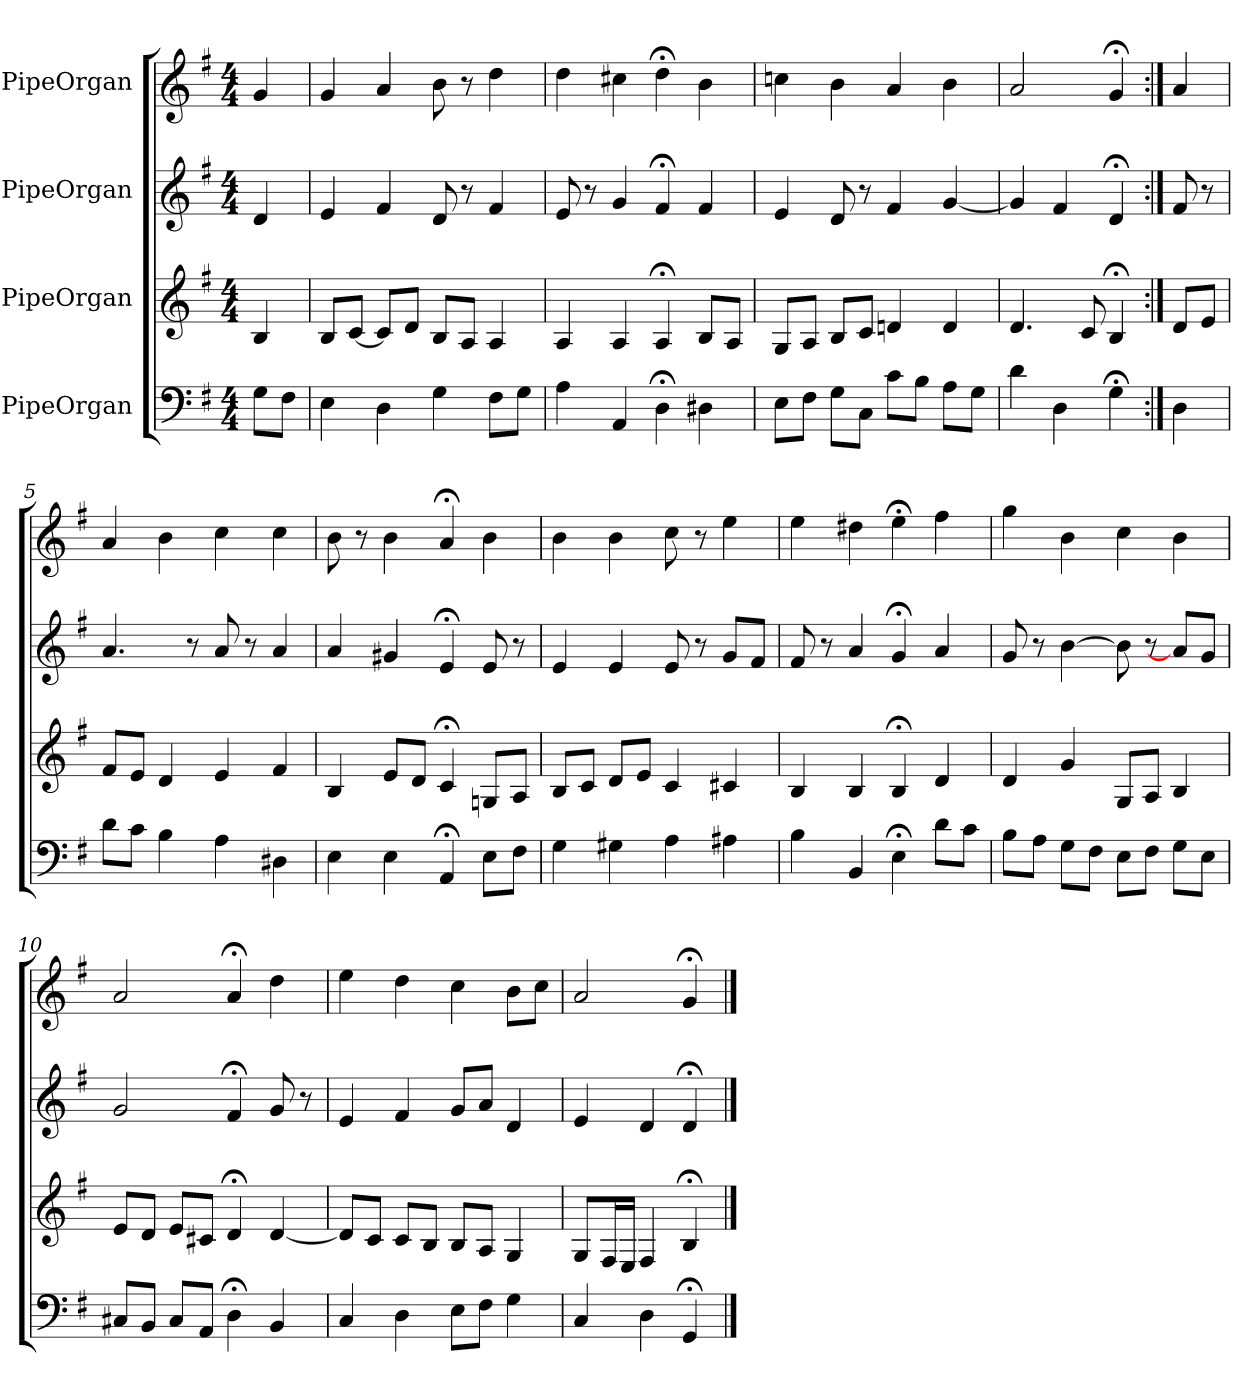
**kern	**kern	**kern	**kern
*part4	*part3	*part2	*part1
*staff4	*staff3	*staff2	*staff1
*I"PipeOrgan	*I"PipeOrgan	*I"PipeOrgan	*I"PipeOrgan
*k[f#]	*k[f#]	*k[f#]	*k[f#]
*G:	*G:	*G:	*G:
*M4/4	*M4/4	*M4/4	*M4/4
*MM60	*MM60	*MM60	*MM60
=	=	=	=
8GL	4B	4d	4g
8F#J	.	.	.
=1	=1	=1	=1
4E	8BL	4e	4g
.	[8cJ	.	.
4D	8cL]	4f#	4a
.	8dJ	.	.
4G	8BL	8d	8b
.	8AJ	8r	8r
8F#L	4A	4f#	4dd
8GJ	.	.	.
=2	=2	=2	=2
4A	4A	8e	4dd
.	.	8r	.
4AA	4A	4g	4cc#X
4D;<	4A;<	4f#;<	4dd;<
4D#X	8BL	4f#	4b
.	8AJ	.	.
=3	=3	=3	=3
8EL	8GL	4e	4ccn
8F#J	8AJ	.	.
8GL	8BL	8d	4b
8CJ	8cJ	8r	.
8cL	4dn	4f#	4a
8BJ	.	.	.
8AL	4d	[4g	4b
8GJ	.	.	.
=4	=4	=4	=4
4d	4.d	4g]	2a
4D	.	4f#	.
.	8c	.	.
4G;<	4B;<	4d;<	4g;<
=:|!	=:|!	=:|!	=:|!
4D	8dL	8f#	4a
.	8eJ	8r	.
=5	=5	=5	=5
8dL	8f#L	4.a	4a
8cJ	8eJ	.	.
4B	4d	.	4b
.	.	8r	.
4A	4e	8a	4cc
.	.	8r	.
4D#X	4f#	4a	4cc
=6	=6	=6	=6
4E	4B	4a	8b
.	.	.	8r
4E	8eL	4g#X	4b
.	8dJ	.	.
4AA;<	4c;<	4e;<	4a;<
8EL	8GnL	8e	4b
8F#J	8AJ	8r	.
=7	=7	=7	=7
4G	8BL	4e	4b
.	8cJ	.	.
4G#X	8dL	4e	4b
.	8eJ	.	.
4A	4c	8e	8cc
.	.	8r	8r
4A#X	4c#X	8gL	4ee
.	.	8f#J	.
=8	=8	=8	=8
4B	4B	8f#	4ee
.	.	8r	.
4BB	4B	4a	4dd#X
4E;<	4B;<	4g;<	4ee;<
8dL	4d	4a	4ff#
8cJ	.	.	.
=9	=9	=9	=9
8BL	4d	8g	4gg
8AJ	.	8r	.
8GL	4g	[4b	4b
8F#J	.	.	.
8EL	8GL	8b]	4cc
8F#J	8AJ	8r	.
8GL	4B	8aL]	4b
8EJ	.	8gJ	.
=10	=10	=10	=10
8C#XL	8eL	2g	2a
8BBJ	8dJ	.	.
8C#L	8eL	.	.
8AAJ	8c#XJ	.	.
4D;<	4d;<	4f#;<	4a;<
4BB	[4d	8g	4dd
.	.	8r	.
=11	=11	=11	=11
4C	8dL]	4e	4ee
.	8cJ	.	.
4D	8cL	4f#	4dd
.	8BJ	.	.
8EL	8BL	8gL	4cc
8F#J	8AJ	8aJ	.
4G	4G	4d	8bL
.	.	.	8ccJ
=12	=12	=12	=12
4C	8GL	4e	2a
.	16F#L	.	.
.	16EJJ	.	.
4D	4F#	4d	.
4GG;<	4B;<	4d;<	4g;<
==	==	==	==
*-	*-	*-	*-
